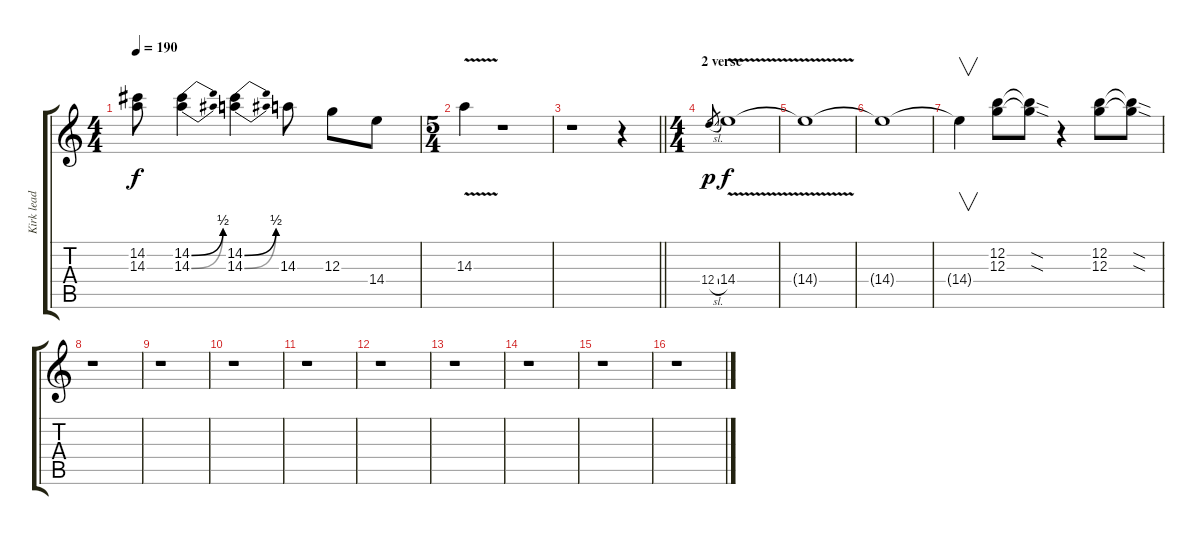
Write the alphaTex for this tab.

\track ("Kirk lead" "Kirk lead") {instrument overdrivenguitar}
\staff {score tabs}
\tuning (E4 B3 G3 D3 A2 E2) {hide}
\ts (4 4)
\tempo 190
\clef g2
\ks c
(14.2{t} 14.3{t}).8{dy f} (14.2{be (bend 0 0 60 2)} 14.3{be (bend 0 0 60 2)}).4 (14.2{be (bend 0 0 60 2)} 14.3{be (bend 0 0 60 2)}).4 14.3.8 12.3.8 14.4.8 |
\ts (5 4)
14.3{v}.4 r.1{volume 12} |
\barLineRight lightlight
r.1 r.4 |
\ts (4 4)
\section ("" "2 verse")
12.4{sl}.8{gr dy p} 14.4{v}.1{dy f} |
14.4{t}.1 |
14.4{t}.1 |
14.4{t}.4{v} (12.2 12.3).8 (12.2{sod t} 12.3{sod t}).8 r.4 (12.2 12.3).8 (12.2{sod t} 12.3{sod t}).8 |
r.1 |
r.1 |
r.1 |
r.1 |
r.1 |
r.1 |
r.1 |
r.1 |
r.1
